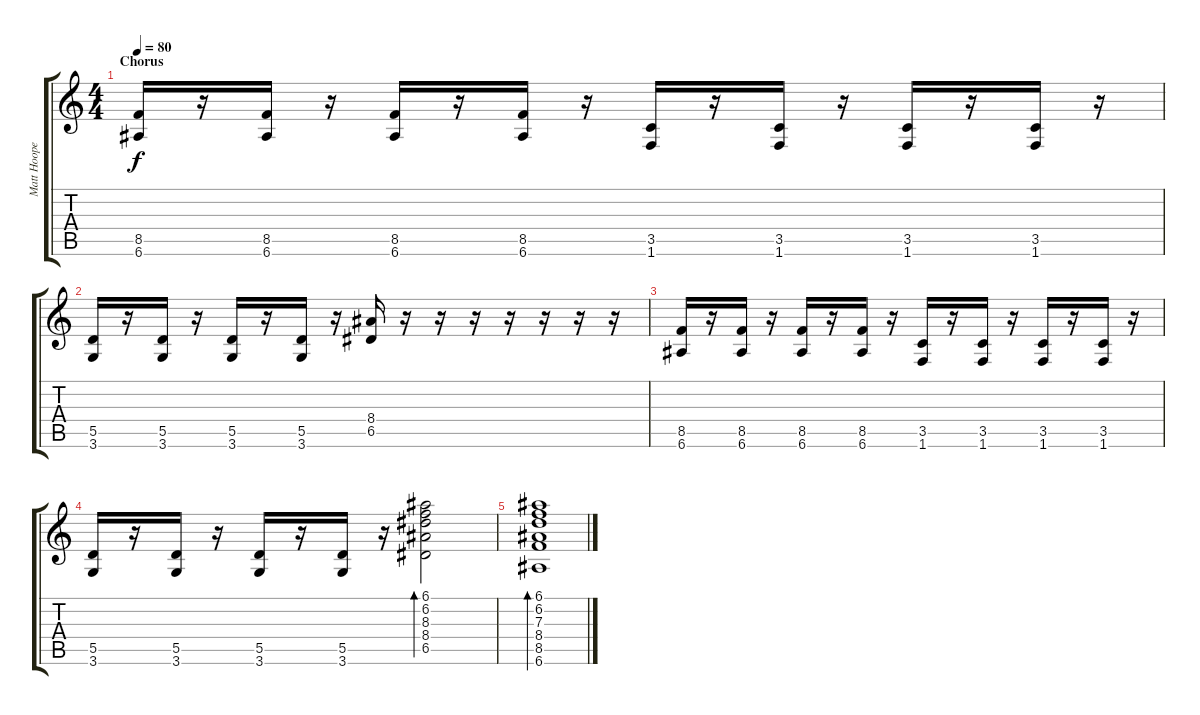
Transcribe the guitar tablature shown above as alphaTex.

\track ("Matt Hoopes" "Matt Hoope") {instrument distortionguitar}
\staff {score tabs}
\tuning (E4 B3 G3 D3 A2 E2) {hide}
\ts (4 4)
\section ("" "Chorus")
\tempo 80
\clef g2
\ks c
(8.5 6.6).16{dy f} r.16 (8.5 6.6).16 r.16 (8.5 6.6).16 r.16 (8.5 6.6).16 r.16 (3.5 1.6).16 r.16 (3.5 1.6).16 r.16 (3.5 1.6).16 r.16 (3.5 1.6).16 r.16 |
(5.5 3.6).16 r.16 (5.5 3.6).16 r.16 (5.5 3.6).16 r.16 (5.5 3.6).16 r.16 (8.4 6.5).16 r.16 r.16 r.16 r.16 r.16 r.16 r.16 |
(8.5 6.6).16 r.16 (8.5 6.6).16 r.16 (8.5 6.6).16 r.16 (8.5 6.6).16 r.16 (3.5 1.6).16 r.16 (3.5 1.6).16 r.16 (3.5 1.6).16 r.16 (3.5 1.6).16 r.16 |
(5.5 3.6).16 r.16 (5.5 3.6).16 r.16 (5.5 3.6).16 r.16 (5.5 3.6).16 r.16 (6.1 6.2 8.3 8.4 6.5).2{bd 120 instrument electricguitarclean} |
(6.1 6.2 7.3 8.4 8.5 6.6).1{bd 240}
